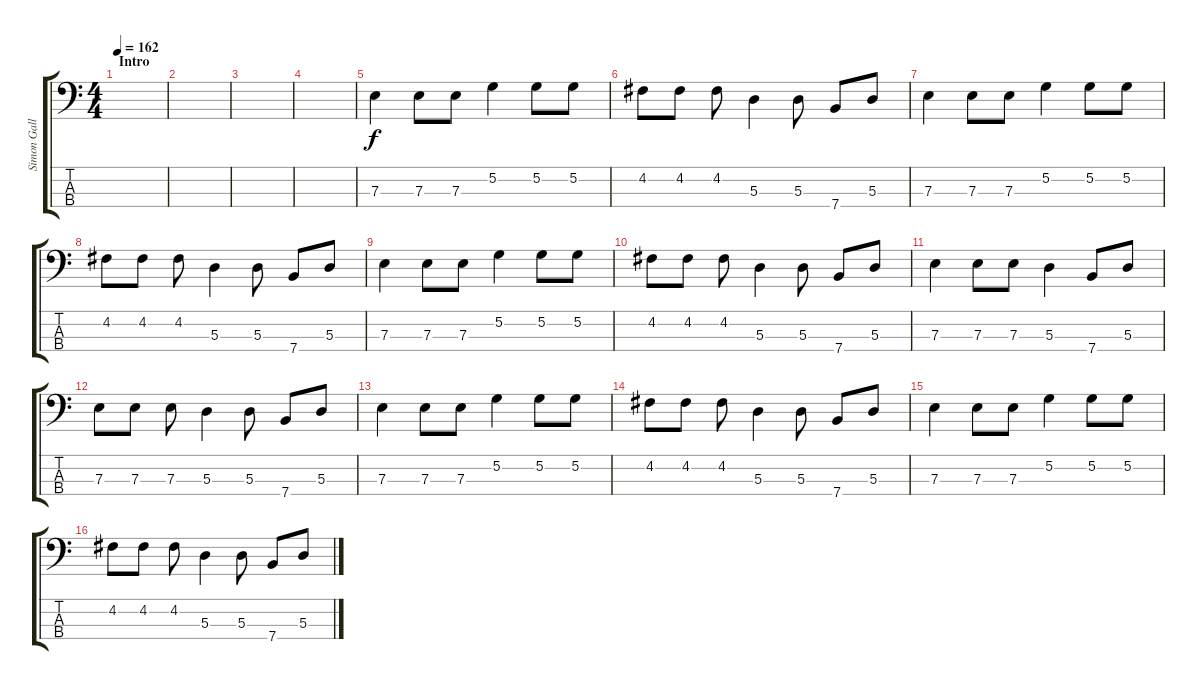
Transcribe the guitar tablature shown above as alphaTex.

\track ("Simon Gallup (bass)" "Simon Gall") {instrument electricbasspick}
\staff {score tabs}
\tuning (G2 D2 A1 E1) {hide}
\ts (4 4)
\section ("" "Intro")
\tempo 162
\clef f4
\ks c
|
|
|
|
7.3.4 7.3.8 7.3.8 5.2.4 5.2.8 5.2.8 |
4.2.8 4.2.8 4.2.8 5.3.4 5.3.8 7.4.8 5.3.8 |
7.3.4 7.3.8 7.3.8 5.2.4 5.2.8 5.2.8 |
4.2.8 4.2.8 4.2.8 5.3.4 5.3.8 7.4.8 5.3.8 |
7.3.4 7.3.8 7.3.8 5.2.4 5.2.8 5.2.8 |
4.2.8 4.2.8 4.2.8 5.3.4 5.3.8 7.4.8 5.3.8 |
7.3.4 7.3.8 7.3.8 5.3.4 7.4.8 5.3.8 |
7.3.8 7.3.8 7.3.8 5.3.4 5.3.8 7.4.8 5.3.8 |
7.3.4 7.3.8 7.3.8 5.2.4 5.2.8 5.2.8 |
4.2.8 4.2.8 4.2.8 5.3.4 5.3.8 7.4.8 5.3.8 |
7.3.4 7.3.8 7.3.8 5.2.4 5.2.8 5.2.8 |
4.2.8 4.2.8 4.2.8 5.3.4 5.3.8 7.4.8 5.3.8
